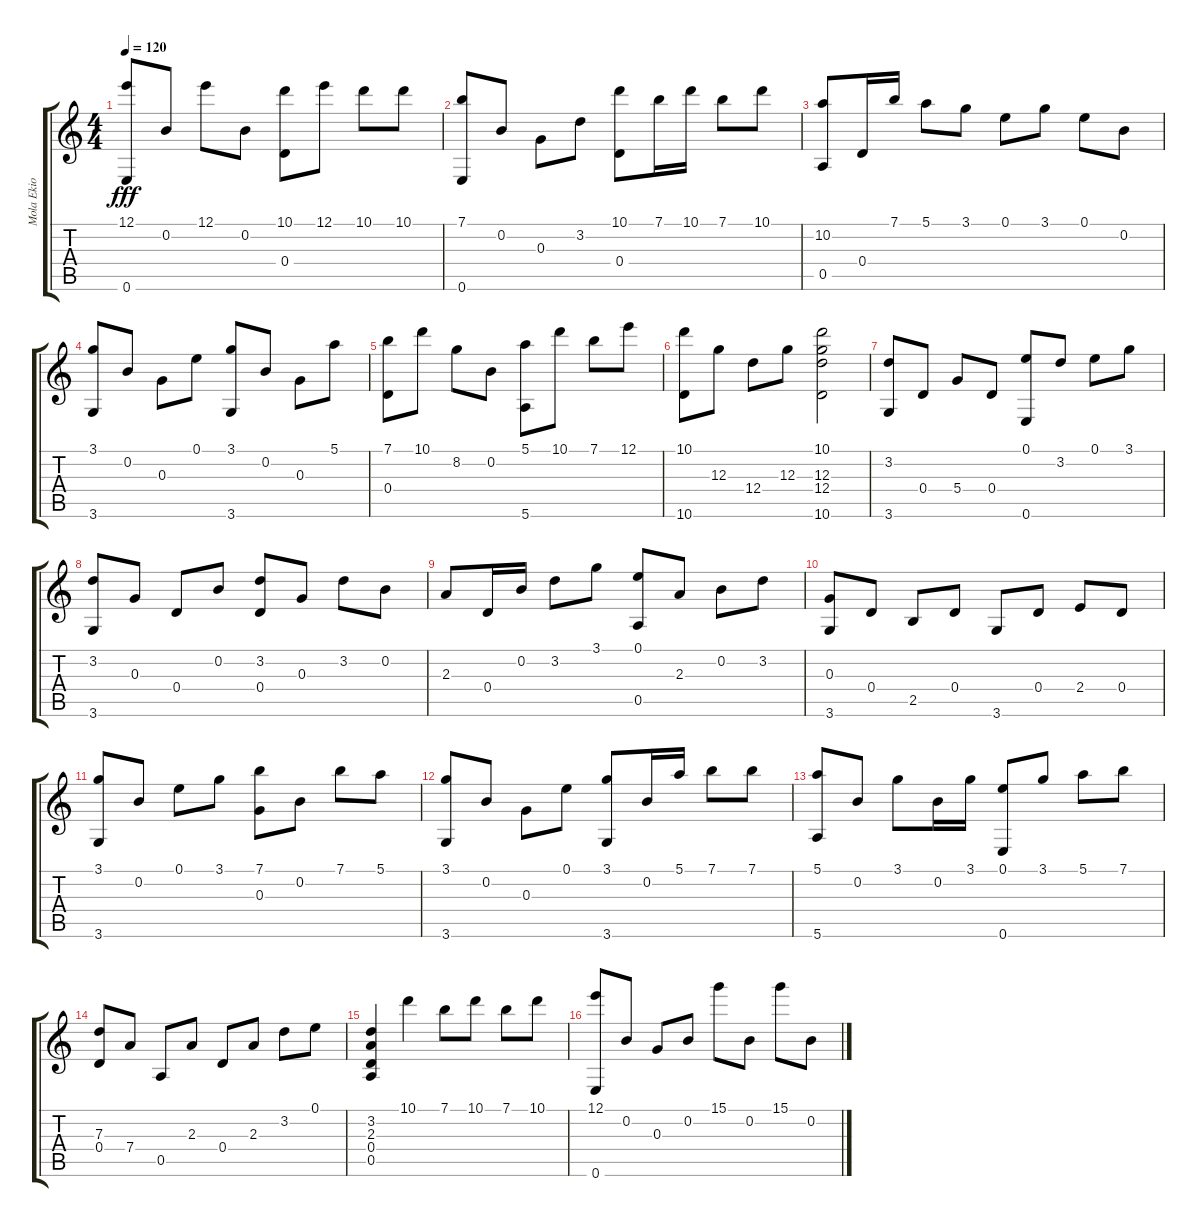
\track ("Mola Ekio" "Mola Ekio") {instrument acousticguitarnylon}
\staff {score tabs}
\tuning (E4 B3 G3 D3 A2 E2) {hide}
\ts (4 4)
\tempo 120
\clef g2
\ks c
(12.1 0.6).8{dy fff} 0.2.8 12.1.8 0.2.8 (10.1 0.4).8 12.1.8 10.1.8 10.1.8 |
(7.1 0.6).8 0.2.8 0.3.8 3.2.8 (10.1 0.4).8 7.1.16 10.1.16 7.1.8 10.1.8 |
(10.2 0.5).8 0.4.16 7.1.16 5.1.8 3.1.8 0.1.8 3.1.8 0.1.8 0.2.8 |
(3.1 3.6).8 0.2.8 0.3.8 0.1.8 (3.1 3.6).8 0.2.8 0.3.8 5.1.8 |
(7.1 0.4).8 10.1.8 8.2.8 0.2.8 (5.1 5.6).8 10.1.8 7.1.8 12.1.8 |
(10.1 10.6).8 12.3.8 12.4.8 12.3.8 (10.1 12.3 12.4 10.6).2 |
(3.2 3.6).8 0.4.8 5.4.8 0.4.8 (0.1 0.6).8 3.2.8 0.1.8 3.1.8 |
(3.2 3.6).8 0.3.8 0.4.8 0.2.8 (3.2 0.4).8 0.3.8 3.2.8 0.2.8 |
2.3.8 0.4.16 0.2.16 3.2.8 3.1.8 (0.1 0.5).8 2.3.8 0.2.8 3.2.8 |
(0.3 3.6).8 0.4.8 2.5.8 0.4.8 3.6.8 0.4.8 2.4.8 0.4.8 |
(3.1 3.6).8 0.2.8 0.1.8 3.1.8 (7.1 0.3).8 0.2.8 7.1.8 5.1.8 |
(3.1 3.6).8 0.2.8 0.3.8 0.1.8 (3.1 3.6).8 0.2.16 5.1.16 7.1.8 7.1.8 |
(5.1 5.6).8 0.2.8 3.1.8 0.2.16 3.1.16 (0.1 0.6).8 3.1.8 5.1.8 7.1.8 |
(7.3 0.4).8 7.4.8 0.5.8 2.3.8 0.4.8 2.3.8 3.2.8 0.1.8 |
(3.2 2.3 0.4 0.5).4 10.1.4 7.1.8 10.1.8 7.1.8 10.1.8 |
(12.1 0.6).8 0.2.8 0.3.8 0.2.8 15.1.8 0.2.8 15.1.8 0.2.8
